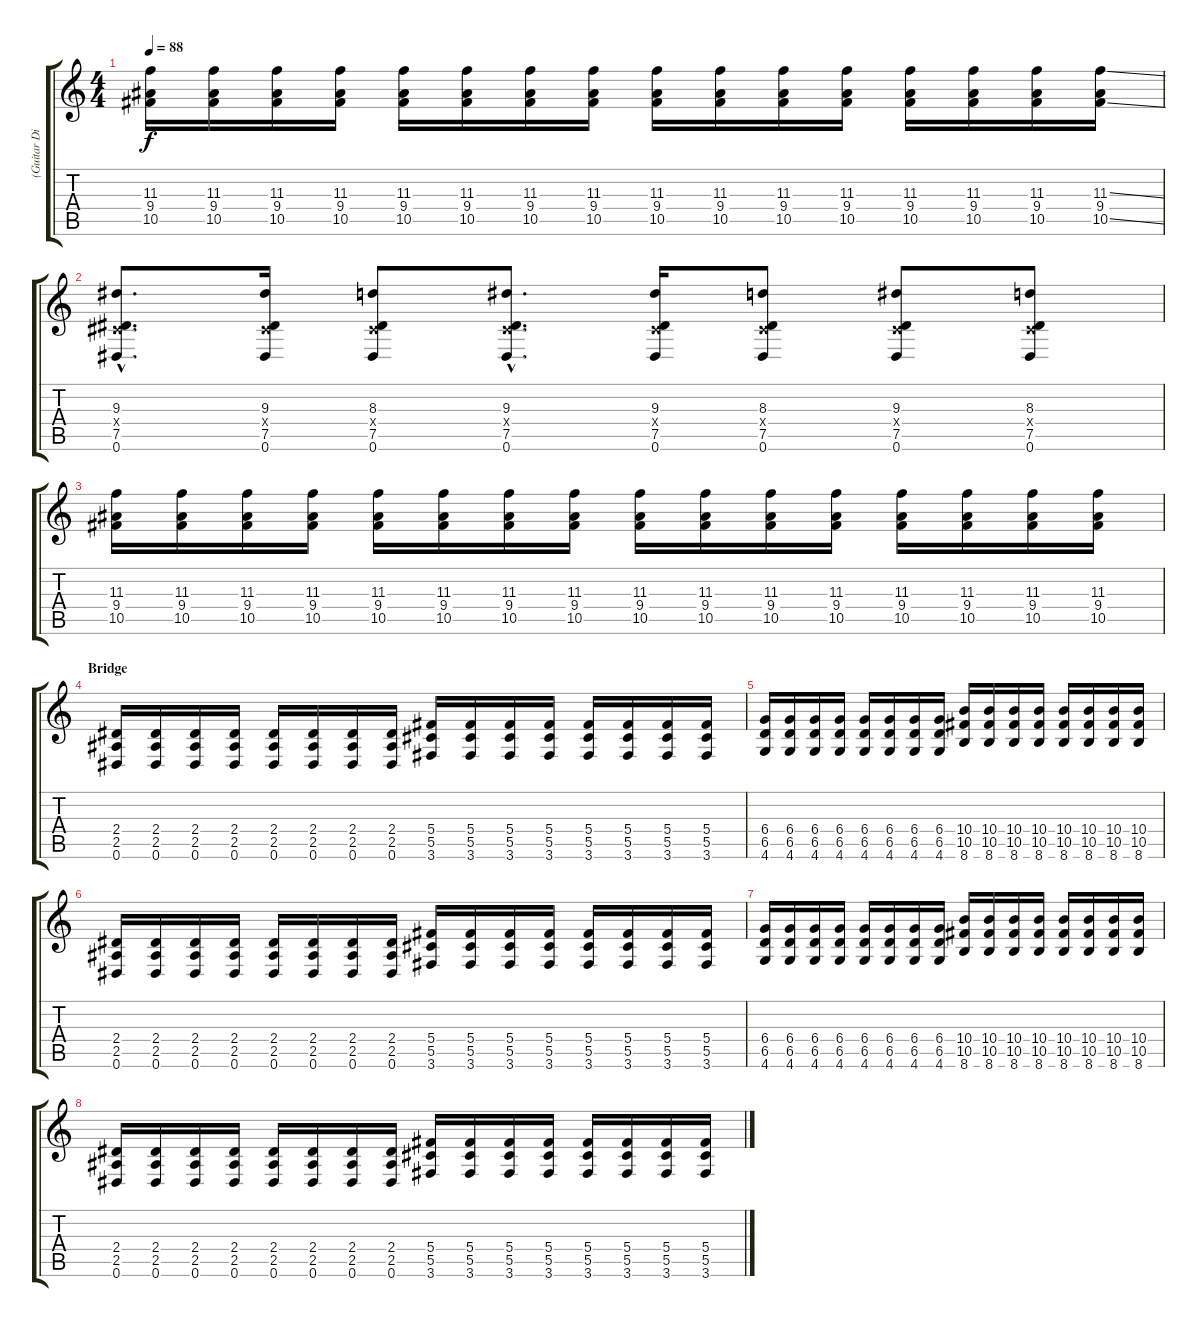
\track ("(Guitar Disto)" "(Guitar Di") {instrument overdrivenguitar}
\staff {score tabs}
\tuning (Eb4 Bb3 Gb3 Db3 Ab2 Eb2) {hide}
\ts (4 4)
\tempo 88
\clef g2
\ks c
(11.3 9.4 10.5).16{dy f} (11.3 9.4 10.5).16 (11.3 9.4 10.5).16 (11.3 9.4 10.5).16 (11.3 9.4 10.5).16 (11.3 9.4 10.5).16 (11.3 9.4 10.5).16 (11.3 9.4 10.5).16 (11.3 9.4 10.5).16 (11.3 9.4 10.5).16 (11.3 9.4 10.5).16 (11.3 9.4 10.5).16 (11.3 9.4 10.5).16 (11.3 9.4 10.5).16 (11.3 9.4 10.5).16 (11.3{ss} 9.4 10.5{ss}).16 |
(9.3{hac} 0.4{hac x} 7.5{hac} 0.6{hac}).8{d} (9.3 0.4{x} 7.5 0.6).16 (8.3 0.4{x} 7.5 0.6).8 (9.3{hac} 0.4{hac x} 7.5{hac} 0.6{hac}).8{d} (9.3 0.4{x} 7.5 0.6).16 (8.3 0.4{x} 7.5 0.6).8 (9.3 0.4{x} 7.5 0.6).8 (8.3 0.4{x} 7.5 0.6).8 |
(11.3 9.4 10.5).16 (11.3 9.4 10.5).16 (11.3 9.4 10.5).16 (11.3 9.4 10.5).16 (11.3 9.4 10.5).16 (11.3 9.4 10.5).16 (11.3 9.4 10.5).16 (11.3 9.4 10.5).16 (11.3 9.4 10.5).16 (11.3 9.4 10.5).16 (11.3 9.4 10.5).16 (11.3 9.4 10.5).16 (11.3 9.4 10.5).16 (11.3 9.4 10.5).16 (11.3 9.4 10.5).16 (11.3 9.4 10.5).16 |
\section ("" "Bridge")
(2.4 2.5 0.6).16 (2.4 2.5 0.6).16 (2.4 2.5 0.6).16 (2.4 2.5 0.6).16 (2.4 2.5 0.6).16 (2.4 2.5 0.6).16 (2.4 2.5 0.6).16 (2.4 2.5 0.6).16 (5.4 5.5 3.6).16 (5.4 5.5 3.6).16 (5.4 5.5 3.6).16 (5.4 5.5 3.6).16 (5.4 5.5 3.6).16 (5.4 5.5 3.6).16 (5.4 5.5 3.6).16 (5.4 5.5 3.6).16 |
(6.4 6.5 4.6).16 (6.4 6.5 4.6).16 (6.4 6.5 4.6).16 (6.4 6.5 4.6).16 (6.4 6.5 4.6).16 (6.4 6.5 4.6).16 (6.4 6.5 4.6).16 (6.4 6.5 4.6).16 (10.4 10.5 8.6).16 (10.4 10.5 8.6).16 (10.4 10.5 8.6).16 (10.4 10.5 8.6).16 (10.4 10.5 8.6).16 (10.4 10.5 8.6).16 (10.4 10.5 8.6).16 (10.4 10.5 8.6).16 |
(2.4 2.5 0.6).16 (2.4 2.5 0.6).16 (2.4 2.5 0.6).16 (2.4 2.5 0.6).16 (2.4 2.5 0.6).16 (2.4 2.5 0.6).16 (2.4 2.5 0.6).16 (2.4 2.5 0.6).16 (5.4 5.5 3.6).16 (5.4 5.5 3.6).16 (5.4 5.5 3.6).16 (5.4 5.5 3.6).16 (5.4 5.5 3.6).16 (5.4 5.5 3.6).16 (5.4 5.5 3.6).16 (5.4 5.5 3.6).16 |
(6.4 6.5 4.6).16 (6.4 6.5 4.6).16 (6.4 6.5 4.6).16 (6.4 6.5 4.6).16 (6.4 6.5 4.6).16 (6.4 6.5 4.6).16 (6.4 6.5 4.6).16 (6.4 6.5 4.6).16 (10.4 10.5 8.6).16 (10.4 10.5 8.6).16 (10.4 10.5 8.6).16 (10.4 10.5 8.6).16 (10.4 10.5 8.6).16 (10.4 10.5 8.6).16 (10.4 10.5 8.6).16 (10.4 10.5 8.6).16 |
(2.4 2.5 0.6).16 (2.4 2.5 0.6).16 (2.4 2.5 0.6).16 (2.4 2.5 0.6).16 (2.4 2.5 0.6).16 (2.4 2.5 0.6).16 (2.4 2.5 0.6).16 (2.4 2.5 0.6).16 (5.4 5.5 3.6).16 (5.4 5.5 3.6).16 (5.4 5.5 3.6).16 (5.4 5.5 3.6).16 (5.4 5.5 3.6).16 (5.4 5.5 3.6).16 (5.4 5.5 3.6).16 (5.4 5.5 3.6).16
